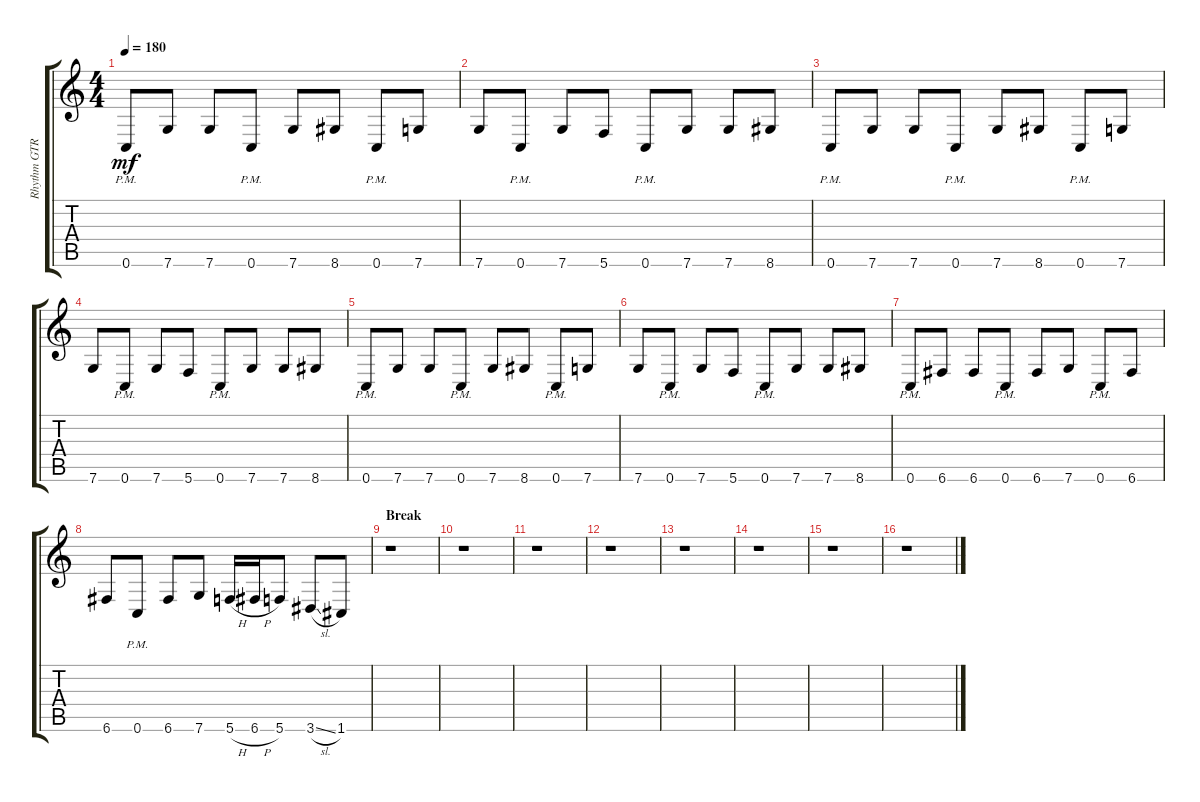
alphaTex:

\track ("Rhythm GTR 1" "Rhythm GTR") {instrument overdrivenguitar}
\staff {score tabs}
\tuning (D4 A3 F3 C3 G2 C2) {hide}
\ts (4 4)
\tempo 180
\clef g2
\ks aminor
0.6{pm}.8{dy mf} 7.6.8 7.6.8 0.6{pm}.8 7.6.8 8.6.8 0.6{pm}.8 7.6.8 |
7.6.8 0.6{pm}.8 7.6.8 5.6.8 0.6{pm}.8 7.6.8 7.6.8 8.6.8 |
0.6{pm}.8 7.6.8 7.6.8 0.6{pm}.8 7.6.8 8.6.8 0.6{pm}.8 7.6.8 |
7.6.8 0.6{pm}.8 7.6.8 5.6.8 0.6{pm}.8 7.6.8 7.6.8 8.6.8 |
0.6{pm}.8 7.6.8 7.6.8 0.6{pm}.8 7.6.8 8.6.8 0.6{pm}.8 7.6.8 |
7.6.8 0.6{pm}.8 7.6.8 5.6.8 0.6{pm}.8 7.6.8 7.6.8 8.6.8 |
0.6{pm}.8 6.6.8 6.6.8 0.6{pm}.8 6.6.8 7.6.8 0.6{pm}.8 6.6.8 |
6.6.8 0.6{pm}.8 6.6.8 7.6.8 5.6{h}.16 6.6{h}.16 5.6.8 3.6{sl}.8 1.6.8 |
\section ("" "Break")
r.1 |
r.1 |
r.1 |
r.1 |
r.1 |
r.1 |
r.1 |
r.1
